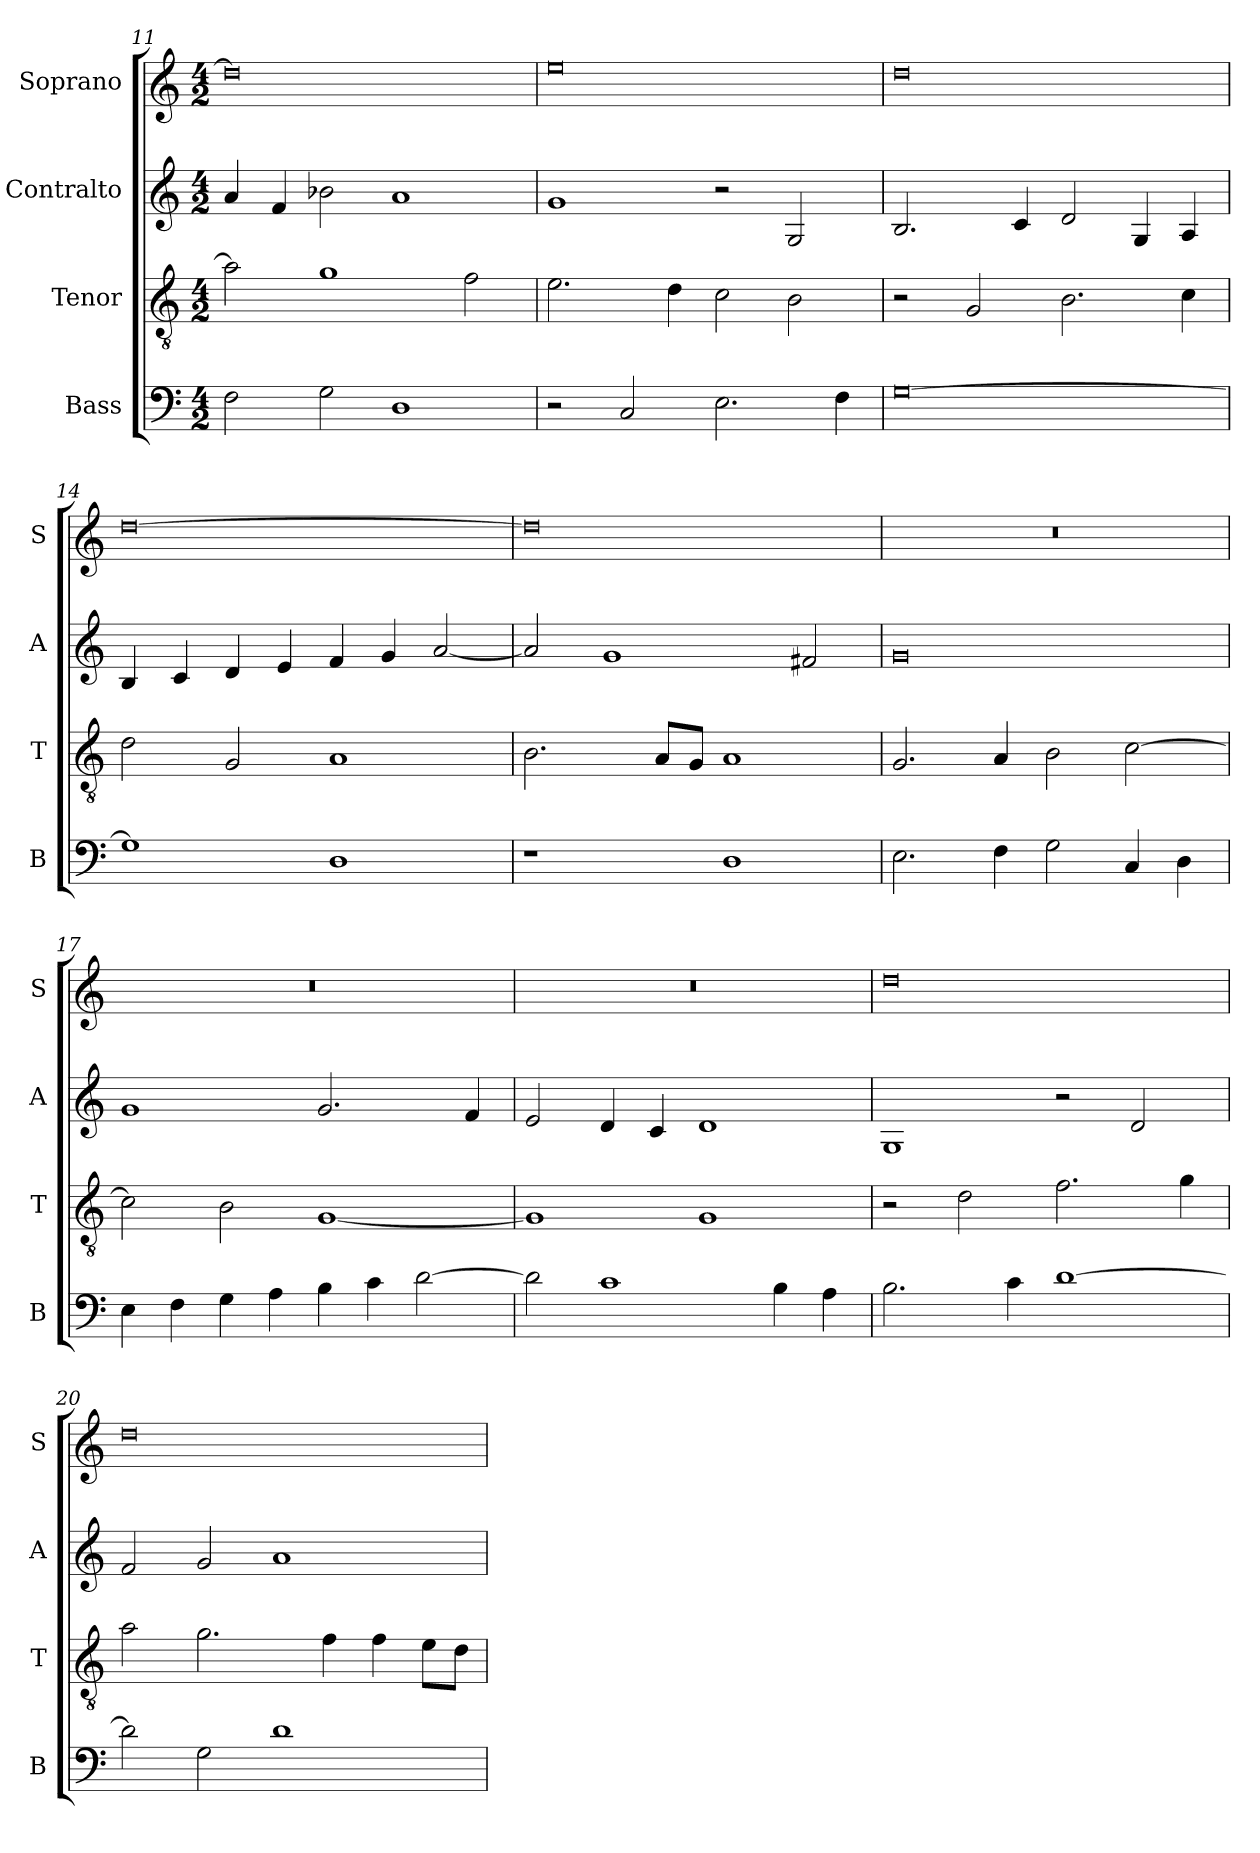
**kern	**kern	**kern	**kern
*part4	*part3	*part2	*part1
*staff4	*staff3	*staff2	*staff1
*I"Bass	*I"Tenor	*I"Contralto	*I"Soprano
*I'B	*I'T	*I'A	*I'S
*clefF4	*clefGv2	*clefG2	*clefG2
*k[]	*k[]	*k[]	*k[]
*G:mix	*G:mix	*G:mix	*G:mix
*M4/2	*M4/2	*M4/2	*M4/2
=11	=11	=11	=11
2F	2a]	4a	0dd]
.	.	4f	.
2G	1g	2b-X	.
1D	.	1a	.
.	2f	.	.
=12	=12	=12	=12
2r	2.e	1g	0ee
2C	.	.	.
.	4d	.	.
2.E	2c	2r	.
.	2B	2G	.
4F	.	.	.
=13	=13	=13	=13
[0G	2r	2.B	0dd
.	2G	.	.
.	.	4c	.
.	2.B	2d	.
.	.	4G	.
.	4c	4A	.
=14	=14	=14	=14
1G]	2d	4B	[0dd
.	.	4c	.
.	2G	4d	.
.	.	4e	.
1D	1A	4f	.
.	.	4g	.
.	.	[2a	.
=15	=15	=15	=15
1r	2.B	2a]	0dd]
.	.	1g	.
.	8A/L	.	.
.	8G/J	.	.
1D	1A	.	.
.	.	2f#X	.
=16	=16	=16	=16
2.E	2.G	0g	0r
4F	4A	.	.
2G	2B	.	.
4C	[2c	.	.
4D	.	.	.
=17	=17	=17	=17
4E	2c]	1g	0r
4F	.	.	.
4G	2B	.	.
4A	.	.	.
4B	[1G	2.g	.
4c	.	.	.
[2d	.	.	.
.	.	4f	.
=18	=18	=18	=18
2d]	1G]	2e	0r
1c	.	4d	.
.	.	4c	.
.	1G	1d	.
4B	.	.	.
4A	.	.	.
=19	=19	=19	=19
2.B	2r	1G	0dd
.	2d	.	.
4c	.	.	.
[1d	2.f	2r	.
.	.	2d	.
.	4g	.	.
=20	=20	=20	=20
2d]	2a	2f	0dd
2G	2.g	2g	.
1d	.	1a	.
.	4f	.	.
.	4f	.	.
.	8e\L	.	.
.	8d\J	.	.
=	=	=	=
*-	*-	*-	*-
